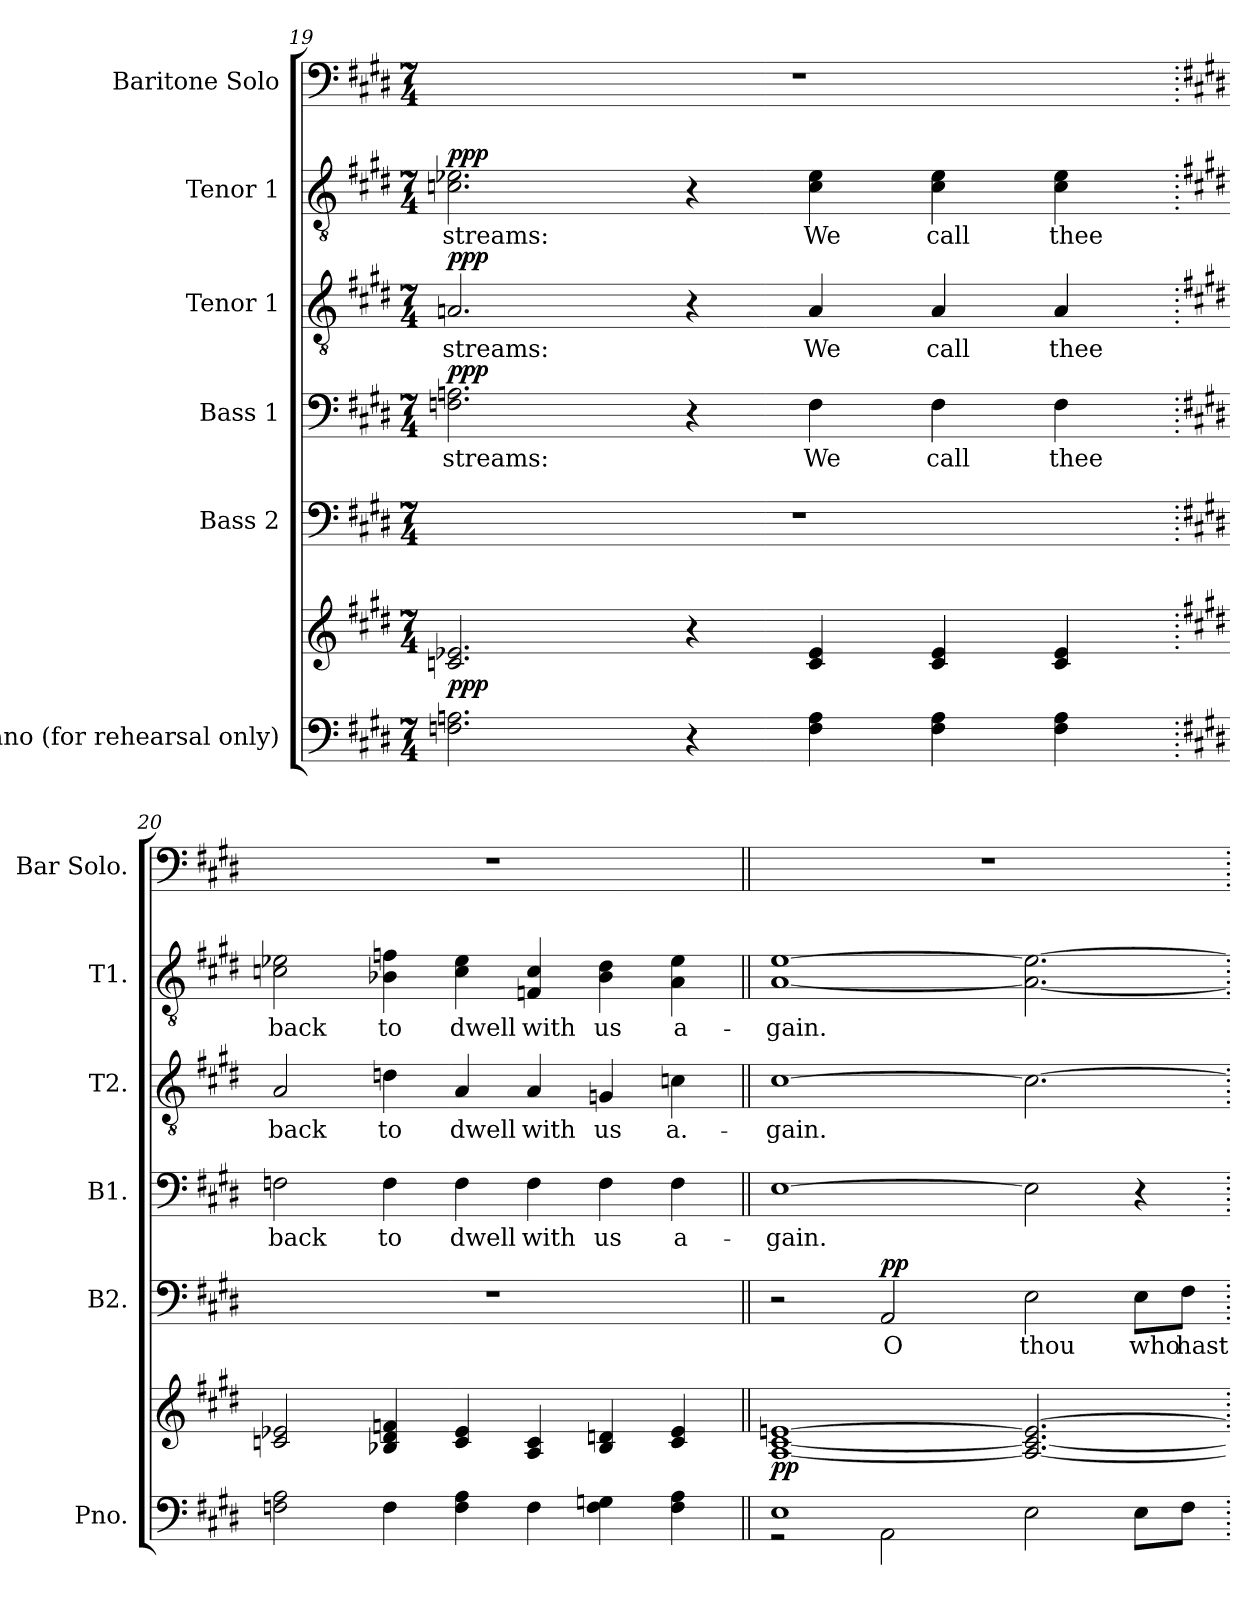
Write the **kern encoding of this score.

**kern	**kern	**dynam	**kern	**text	**dynam	**kern	**text	**dynam	**kern	**text	**dynam	**kern	**text	**dynam	**kern
*part6	*part6	*part6	*part5	*part5	*part5	*part4	*part4	*part4	*part3	*part3	*part3	*part2	*part2	*part2	*part1
*staff7	*staff6	*staff6/7	*staff5	*staff5	*staff5	*staff4	*staff4	*staff4	*staff3	*staff3	*staff3	*staff2	*staff2	*staff2	*staff1
*I"Piano (for rehearsal only)	*	*	*I"Bass 2	*	*	*I"Bass 1	*	*	*I"Tenor 1	*	*	*I"Tenor 1	*	*	*I"Baritone Solo
*I'Pno.	*	*	*I'B2.	*	*	*I'B1.	*	*	*I'T2.	*	*	*I'T1.	*	*	*I'Bar  Solo.
*clefF4	*clefG2	*	*clefF4	*	*	*clefF4	*	*	*clefGv2	*	*	*clefGv2	*	*	*clefF4
*	*	*	*	*	*	*	*	*	*ITrd7c12	*	*	*ITrd7c12	*	*	*
*k[f#c#g#d#]	*k[f#c#g#d#]	*	*k[f#c#g#d#]	*	*	*k[f#c#g#d#]	*	*	*k[f#c#g#d#]	*	*	*k[f#c#g#d#]	*	*	*k[f#c#g#d#]
*E:	*E:	*	*E:	*	*	*E:	*	*	*E:	*	*	*E:	*	*	*E:
*M7/4	*M7/4	*	*M7/4	*	*	*M7/4	*	*	*M7/4	*	*	*M7/4	*	*	*M7/4
=19	=19	=19	=19	=19	=19	=19	=19	=19	=19	=19	=19	=19	=19	=19	=19
!	!	!	!LO:N:vis=1	!	!	!	!	!	!	!	!	!	!	!	!
!	!	!	!	!	!	!	!LO:LY:b:color=#000000	!	!	!	!	!	!	!	!
!	!	!	!	!	!	!	!	!	!	!LO:LY:b:color=#000000	!	!	!	!	!
!	!	!	!	!	!	!	!	!	!	!	!	!	!LO:LY:b:color=#000000	!	!LO:N:vis=1
2.Fni\ 2.Ani	2.cni/ 2.e-Xi	ppp	1..r	.	.	2.Fni\ 2.Ani	streams:	ppp	2.AAni/	streams:	ppp	2.Cni\ 2.E-Xi	streams:	ppp	1..r
4r	4r	.	.	.	.	4r	.	.	4r	.	.	4r	.	.	.
!	!	!	!	!	!	!	!LO:LY:b:color=#000000	!	!	!	!	!	!	!	!
!	!	!	!	!	!	!	!	!	!	!LO:LY:b:color=#000000	!	!	!	!	!
!	!	!	!	!	!	!	!	!	!	!	!	!	!LO:LY:b:color=#000000	!	!
4Fi\ 4Ai	4ci/ 4e-i	.	.	.	.	4Fi\	We	.	4AAi/	We	.	4Ci\ 4E-i	We	.	.
!	!	!	!	!	!	!	!LO:LY:b:color=#000000	!	!	!	!	!	!	!	!
!	!	!	!	!	!	!	!	!	!	!LO:LY:b:color=#000000	!	!	!	!	!
!	!	!	!	!	!	!	!	!	!	!	!	!	!LO:LY:b:color=#000000	!	!
4Fi\ 4Ai	4ci/ 4e-i	.	.	.	.	4Fi\	call	.	4AAi/	call	.	4Ci\ 4E-i	call	.	.
!	!	!	!	!	!	!	!LO:LY:b:color=#000000	!	!	!	!	!	!	!	!
!	!	!	!	!	!	!	!	!	!	!LO:LY:b:color=#000000	!	!	!	!	!
!	!	!	!	!	!	!	!	!	!	!	!	!	!LO:LY:b:color=#000000	!	!
4Fi\ 4Ai	4ci/ 4e-i	.	.	.	.	4Fi\	thee	.	4AAi/	thee	.	4Ci\ 4E-i	thee	.	.
!!LO:LB:g=z
=20.	=20.	=20.	=20.	=20.	=20.	=20.	=20.	=20.	=20.	=20.	=20.	=20.	=20.	=20.	=20.
*k[f#c#g#d#]	*k[f#c#g#d#]	*	*	*	*	*	*	*	*	*	*	*	*	*	*
*E:	*E:	*	*	*	*	*	*	*	*	*	*	*	*	*	*
!	!	!	!LO:N:vis=1	!	!	!	!	!	!	!	!	!	!	!	!
!	!	!	!	!	!	!	!LO:LY:b:color=#000000	!	!	!	!	!	!	!	!
!	!	!	!	!	!	!	!	!	!	!LO:LY:b:color=#000000	!	!	!	!	!
!	!	!	!	!	!	!	!	!	!	!	!	!	!LO:LY:b:color=#000000	!	!LO:N:vis=1
2Fni\ 2Ai	2cni/ 2e-Xi	.	1..r	.	.	2Fni\	back	.	2AAi/	back	.	2Cni\ 2E-Xi	back	.	1..r
!	!	!	!	!	!	!	!LO:LY:b:color=#000000	!	!	!	!	!	!	!	!
!	!	!	!	!	!	!	!	!	!	!LO:LY:b:color=#000000	!	!	!	!	!
!	!	!	!	!	!	!	!	!	!	!	!	!	!LO:LY:b:color=#000000	!	!
4Fi\	4B-Xi/ 4d#i 4fni	.	.	.	.	4Fi\	to	.	4Dni\	to	.	4BB-Xi\ 4Fni	to	.	.
!	!	!	!	!	!	!	!LO:LY:b:color=#000000	!	!	!	!	!	!	!	!
!	!	!	!	!	!	!	!	!	!	!LO:LY:b:color=#000000	!	!	!	!	!
!	!	!	!	!	!	!	!	!	!	!	!	!	!LO:LY:b:color=#000000	!	!
4Fi\ 4Ai	4ci/ 4e-i	.	.	.	.	4Fi\	dwell	.	4AAi/	dwell	.	4Ci\ 4E-i	dwell	.	.
!	!	!	!	!	!	!	!LO:LY:b:color=#000000	!	!	!	!	!	!	!	!
!	!	!	!	!	!	!	!	!	!	!LO:LY:b:color=#000000	!	!	!	!	!
!	!	!	!	!	!	!	!	!	!	!	!	!	!LO:LY:b:color=#000000	!	!
4Fi\	4Ai/ 4ci	.	.	.	.	4Fi\	with	.	4AAi/	with	.	4FFni/ 4Ci	with	.	.
!	!	!	!	!	!	!	!LO:LY:b:color=#000000	!	!	!	!	!	!	!	!
!	!	!	!	!	!	!	!	!	!	!LO:LY:b:color=#000000	!	!	!	!	!
!	!	!	!	!	!	!	!	!	!	!	!	!	!LO:LY:b:color=#000000	!	!
4Fi\ 4Gni	4B-i/ 4dni	.	.	.	.	4Fi\	us	.	4GGni/	us	.	4BB-i\ 4D#i	us	.	.
!	!	!	!	!	!	!	!LO:LY:b:color=#000000	!	!	!	!	!	!	!	!
!	!	!	!	!	!	!	!	!	!	!LO:LY:b:color=#000000	!	!	!	!	!
!	!	!	!	!	!	!	!	!	!	!	!	!	!LO:LY:b:color=#000000	!	!
4Fi\ 4Ai	4ci/ 4e-i	.	.	.	.	4Fi\	a-	.	4Cni\	a.-	.	4AAi\ 4E-i	a-	.	.
=21||	=21||	=21||	=21||	=21||	=21||	=21||	=21||	=21||	=21||	=21||	=21||	=21||	=21||	=21||	=21||
*k[]	*k[]	*	*k[]	*	*	*k[]	*	*	*k[]	*	*	*k[]	*	*	*k[]
*C:	*C:	*	*C:	*	*	*C:	*	*	*C:	*	*	*C:	*	*	*C:
*^	*^	*	*	*	*	*	*	*	*	*	*	*	*	*	*
!	!	!	!	!	!	!	!	!	!LO:LY:b:color=#000000	!	!	!	!	!	!	!	!
!	!	!	!	!	!	!	!	!	!	!	!	!LO:LY:b:color=#000000	!	!	!	!	!
!	!	!	!	!	!	!	!	!	!	!	!	!	!	!	!LO:LY:b:color=#000000	!	!LO:N:vis=1
1Ei	2r	[<1Ai [<1ci [>1eni	2.ryy	pp	2r	.	.	[>1Ei	-gain.	.	[>1Ci	-gain.	.	[<1AAi [>1Ei	-gain.	.	1..r
!	!	!	!	!	!	!LO:LY:b:color=#000000	!	!	!	!	!	!	!	!	!	!	!
.	2AAi\	.	.	.	2AAi/	O	pp	.	.	.	.	.	.	.	.	.	.
.	.	.	1ryy	.	.	.	.	.	.	.	.	.	.	.	.	.	.
!	!	!	!	!	!	!LO:LY:b:color=#000000	!	!	!	!	!	!	!	!	!	!	!
2.ryy	2Ei\	2.Ai/_< 2.ci_< 2.ei_>	.	.	2Ei\	thou	.	2Ei\]	.	.	2.Ci\_>	.	.	2.AAi\_< 2.Ei_>	.	.	.
!	!	!	!	!	!	!LO:LY:b:color=#000000	!	!	!	!	!	!	!	!	!	!	!
.	8Ei\L	.	.	.	8Ei\L	who	.	4r	.	.	.	.	.	.	.	.	.
!	!	!	!	!	!	!LO:LY:b:color=#000000	!	!	!	!	!	!	!	!	!	!	!
.	8Fi\J	.	.	.	8Fi\J	hast	.	.	.	.	.	.	.	.	.	.	.
*v	*v	*	*	*	*	*	*	*	*	*	*	*	*	*	*	*	*
*	*v	*v	*	*	*	*	*	*	*	*	*	*	*	*	*	*
=.	=.	=.	=.	=.	=.	=.	=.	=.	=.	=.	=.	=.	=.	=.	=.
*-	*-	*-	*-	*-	*-	*-	*-	*-	*-	*-	*-	*-	*-	*-	*-
